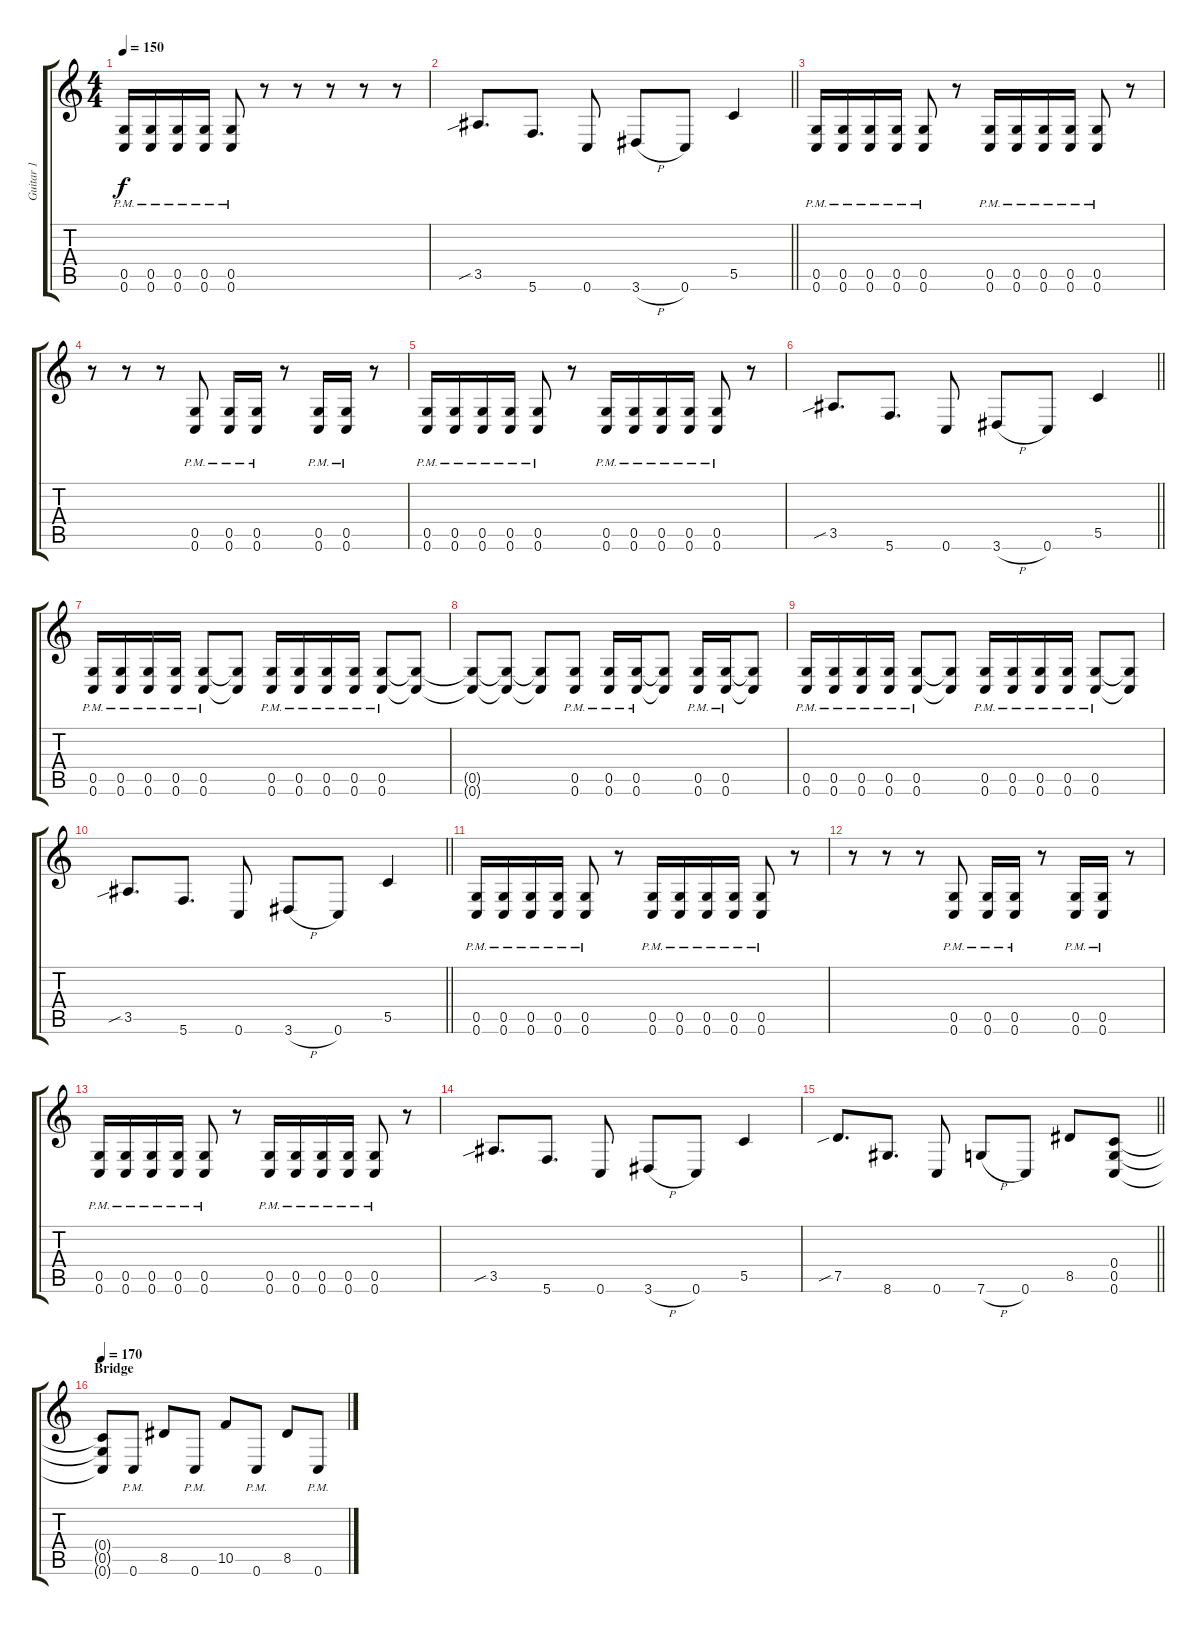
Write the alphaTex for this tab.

\track ("Guitar 1" "Guitar 1") {instrument distortionguitar}
\staff {score tabs}
\tuning (D4 A3 F3 C3 G2 C2) {hide}
\ts (4 4)
\tempo 150
\clef g2
\ks c
(0.5{pm} 0.6{pm}).16{dy f} (0.5{pm} 0.6{pm}).16 (0.5{pm} 0.6{pm}).16 (0.5{pm} 0.6{pm}).16 (0.5{pm} 0.6{pm}).8 r.8 r.8 r.8 r.8 r.8 |
\barLineRight lightlight
3.5{sib}.8{d} 5.6.8{d} 0.6.8 3.6{h}.8 0.6.8 5.5.4 |
(0.5{pm} 0.6{pm}).16 (0.5{pm} 0.6{pm}).16 (0.5{pm} 0.6{pm}).16 (0.5{pm} 0.6{pm}).16 (0.5{pm} 0.6{pm}).8 r.8 (0.5{pm} 0.6{pm}).16 (0.5{pm} 0.6{pm}).16 (0.5{pm} 0.6{pm}).16 (0.5{pm} 0.6{pm}).16 (0.5{pm} 0.6{pm}).8 r.8 |
r.8 r.8 r.8 (0.5{pm} 0.6{pm}).8 (0.5{pm} 0.6{pm}).16 (0.5{pm} 0.6{pm}).16 r.8 (0.5{pm} 0.6{pm}).16 (0.5{pm} 0.6{pm}).16 r.8 |
(0.5{pm} 0.6{pm}).16 (0.5{pm} 0.6{pm}).16 (0.5{pm} 0.6{pm}).16 (0.5{pm} 0.6{pm}).16 (0.5{pm} 0.6{pm}).8 r.8 (0.5{pm} 0.6{pm}).16 (0.5{pm} 0.6{pm}).16 (0.5{pm} 0.6{pm}).16 (0.5{pm} 0.6{pm}).16 (0.5{pm} 0.6{pm}).8 r.8 |
\barLineRight lightlight
3.5{sib}.8{d} 5.6.8{d} 0.6.8 3.6{h}.8 0.6.8 5.5.4 |
(0.5{pm} 0.6{pm}).16 (0.5{pm} 0.6{pm}).16 (0.5{pm} 0.6{pm}).16 (0.5{pm} 0.6{pm}).16 (0.5{pm} 0.6{pm}).8 (0.5{t} 0.6{t}).8 (0.5{pm} 0.6{pm}).16 (0.5{pm} 0.6{pm}).16 (0.5{pm} 0.6{pm}).16 (0.5{pm} 0.6{pm}).16 (0.5{pm} 0.6{pm}).8 (0.5{t} 0.6{t}).8 |
(0.5{t} 0.6{t}).8 (0.5{t} 0.6{t}).8 (0.5{t} 0.6{t}).8 (0.5{pm} 0.6{pm}).8 (0.5{pm} 0.6{pm}).16 (0.5{pm} 0.6{pm}).16 (0.5{t} 0.6{t}).8 (0.5{pm} 0.6{pm}).16 (0.5{pm} 0.6{pm}).16 (0.5{t} 0.6{t}).8 |
(0.5{pm} 0.6{pm}).16 (0.5{pm} 0.6{pm}).16 (0.5{pm} 0.6{pm}).16 (0.5{pm} 0.6{pm}).16 (0.5{pm} 0.6{pm}).8 (0.5{t} 0.6{t}).8 (0.5{pm} 0.6{pm}).16 (0.5{pm} 0.6{pm}).16 (0.5{pm} 0.6{pm}).16 (0.5{pm} 0.6{pm}).16 (0.5{pm} 0.6{pm}).8 (0.5{t} 0.6{t}).8 |
\barLineRight lightlight
3.5{sib}.8{d} 5.6.8{d} 0.6.8 3.6{h}.8 0.6.8 5.5.4 |
(0.5{pm} 0.6{pm}).16 (0.5{pm} 0.6{pm}).16 (0.5{pm} 0.6{pm}).16 (0.5{pm} 0.6{pm}).16 (0.5{pm} 0.6{pm}).8 r.8 (0.5{pm} 0.6{pm}).16 (0.5{pm} 0.6{pm}).16 (0.5{pm} 0.6{pm}).16 (0.5{pm} 0.6{pm}).16 (0.5{pm} 0.6{pm}).8 r.8 |
r.8 r.8 r.8 (0.5{pm} 0.6{pm}).8 (0.5{pm} 0.6{pm}).16 (0.5{pm} 0.6{pm}).16 r.8 (0.5{pm} 0.6{pm}).16 (0.5{pm} 0.6{pm}).16 r.8 |
(0.5{pm} 0.6{pm}).16 (0.5{pm} 0.6{pm}).16 (0.5{pm} 0.6{pm}).16 (0.5{pm} 0.6{pm}).16 (0.5{pm} 0.6{pm}).8 r.8 (0.5{pm} 0.6{pm}).16 (0.5{pm} 0.6{pm}).16 (0.5{pm} 0.6{pm}).16 (0.5{pm} 0.6{pm}).16 (0.5{pm} 0.6{pm}).8 r.8 |
3.5{sib}.8{d} 5.6.8{d} 0.6.8 3.6{h}.8 0.6.8 5.5.4 |
\barLineRight lightlight
7.5{sib}.8{d} 8.6.8{d} 0.6.8 7.6{h}.8 0.6.8 8.5.8 (0.4 0.5 0.6).8 |
\section ("" "Bridge")
\tempo 170
(0.4{t} 0.5{t} 0.6{t}).8 0.6{pm}.8 8.5.8 0.6{pm}.8 10.5.8 0.6{pm}.8 8.5.8 0.6{pm}.8
